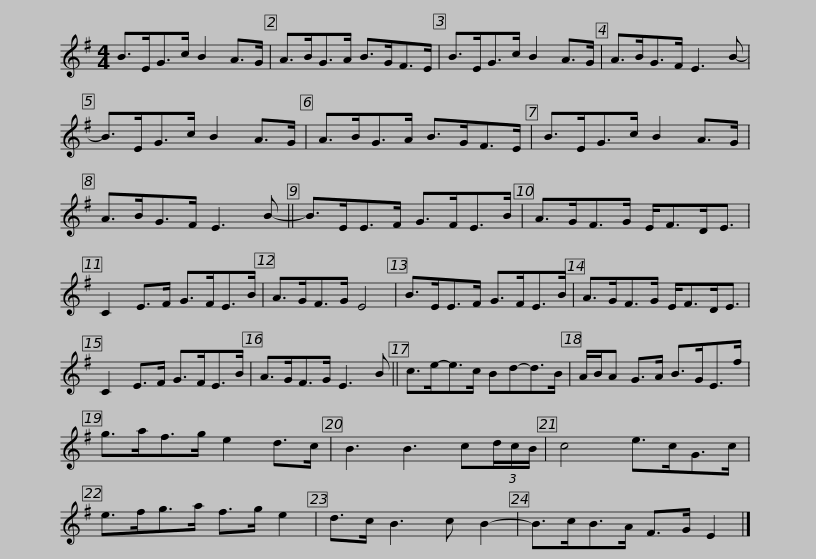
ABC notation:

X:1
L:1/8
M:4/4
I:linebreak $
K:Emin
V:1 treble
V:1
 B>EG>c B2 A>G | A>BG>A B>GF>E | B>EG>c B2 A>G | A>BG>F E3 B- | B>EG>c B2 A>G |$ %5
 A>BG>A B>GF>E | B>EG>c B2 A>G | A>BG>F E3 B- || B>EE>F G>FE>B | A>GF>G E<FD<E |$ %10
 C2 E>F G>FE>B | A>GF>G E4 | B>EE>F G>FE>B | A>GF>G E<FD<E | C2 E>F G>FE>B |$ %15
 A>GF>G E3 B || c>e-e>c Bd-d>B | A/B/A G>A B>GE>f | g>af>g e2 d>c | B3 B3 c(3d/c/B/ |$ %20
 c4 e>cG>c | e>fg>a f>g e2 | d>c B3 c B2- | B>cB>A F>G E2 |] %24
